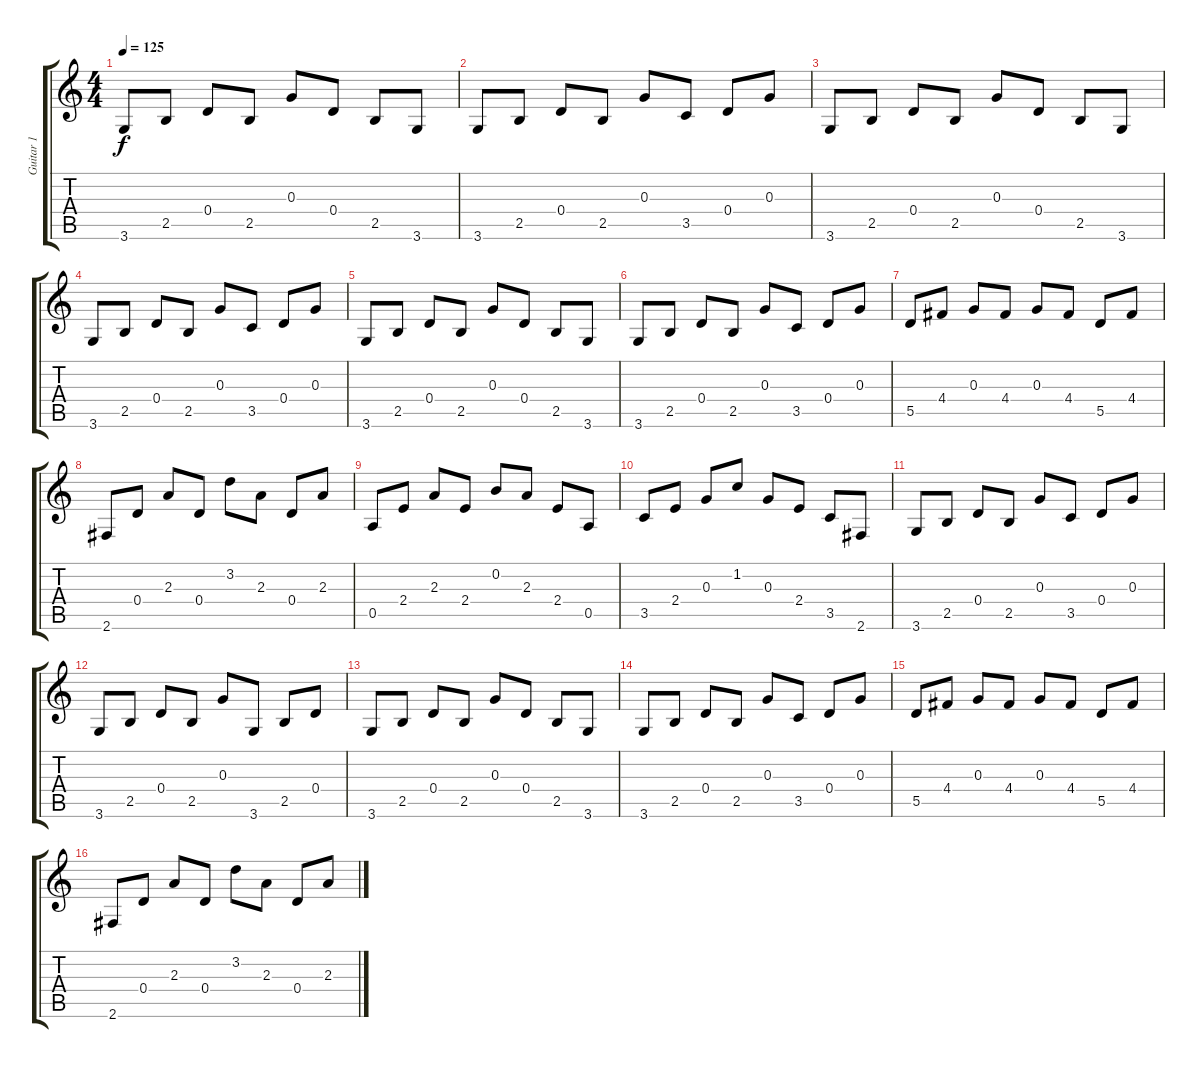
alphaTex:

\track ("Guitar 1" "Guitar 1") {instrument acousticguitarsteel}
\staff {score tabs}
\tuning (E4 B3 G3 D3 A2 E2) {hide}
\ts (4 4)
\tempo 125
\clef g2
\ks c
3.6.8{dy f instrument acousticguitarsteel} 2.5.8 0.4.8 2.5.8 0.3.8 0.4.8 2.5.8 3.6.8 |
3.6.8 2.5.8 0.4.8 2.5.8 0.3.8 3.5.8 0.4.8 0.3.8 |
3.6.8 2.5.8 0.4.8 2.5.8 0.3.8 0.4.8 2.5.8 3.6.8 |
3.6.8 2.5.8 0.4.8 2.5.8 0.3.8 3.5.8 0.4.8 0.3.8 |
3.6.8 2.5.8 0.4.8 2.5.8 0.3.8 0.4.8 2.5.8 3.6.8 |
3.6.8 2.5.8 0.4.8 2.5.8 0.3.8 3.5.8 0.4.8 0.3.8 |
5.5.8 4.4.8 0.3.8 4.4.8 0.3.8 4.4.8 5.5.8 4.4.8 |
2.6.8 0.4.8 2.3.8 0.4.8 3.2.8 2.3.8 0.4.8 2.3.8 |
0.5.8 2.4.8 2.3.8 2.4.8 0.2.8 2.3.8 2.4.8 0.5.8 |
3.5.8 2.4.8 0.3.8 1.2.8 0.3.8 2.4.8 3.5.8 2.6.8 |
3.6.8 2.5.8 0.4.8 2.5.8 0.3.8 3.5.8 0.4.8 0.3.8 |
3.6.8 2.5.8 0.4.8 2.5.8 0.3.8 3.6.8 2.5.8 0.4.8 |
3.6.8 2.5.8 0.4.8 2.5.8 0.3.8 0.4.8 2.5.8 3.6.8 |
3.6.8 2.5.8 0.4.8 2.5.8 0.3.8 3.5.8 0.4.8 0.3.8 |
5.5.8 4.4.8 0.3.8 4.4.8 0.3.8 4.4.8 5.5.8 4.4.8 |
2.6.8 0.4.8 2.3.8 0.4.8 3.2.8 2.3.8 0.4.8 2.3.8
